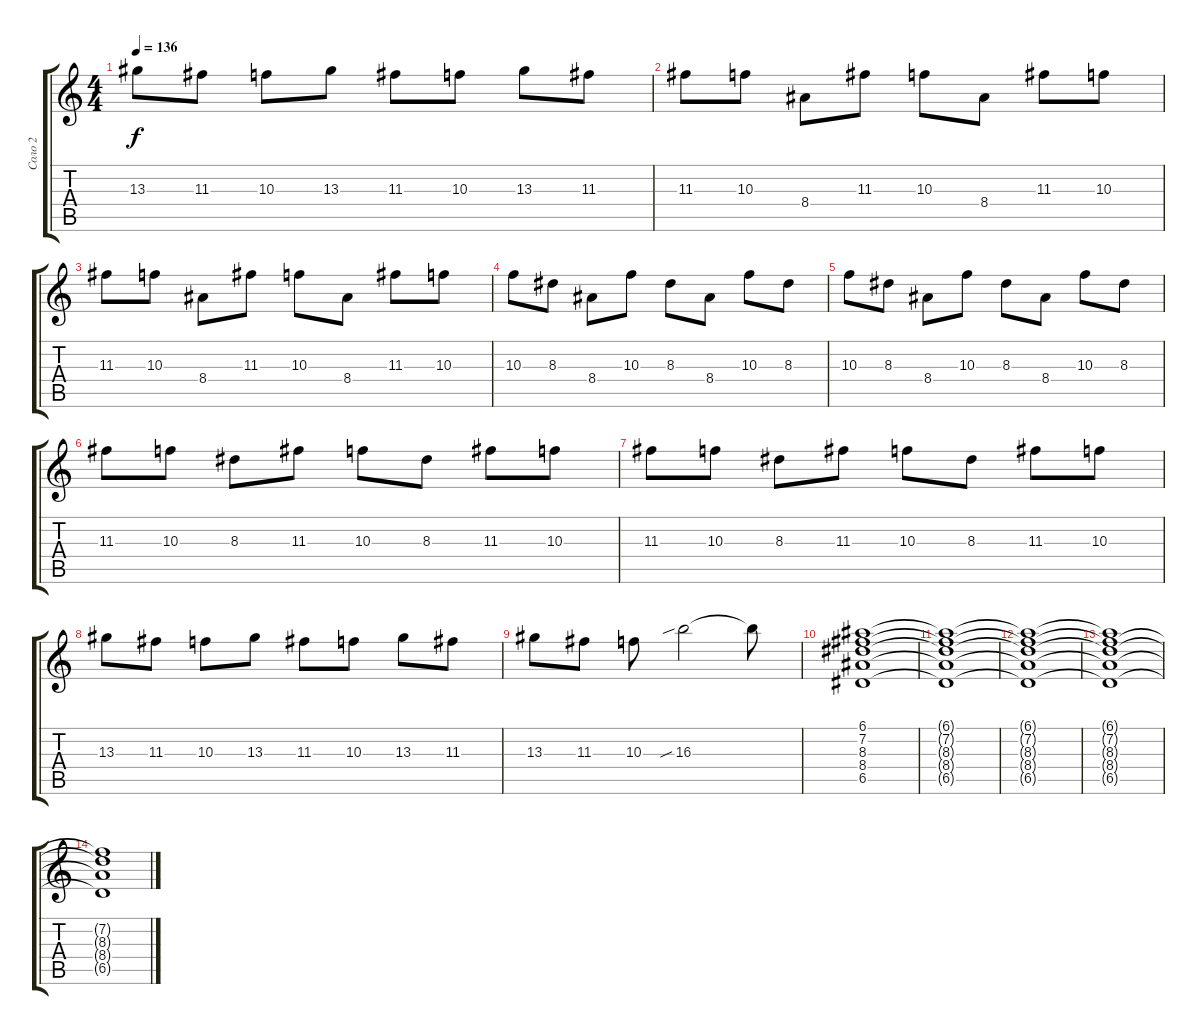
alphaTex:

\track ("Соло 2" "Соло 2") {instrument electricguitarclean}
\staff {score tabs}
\tuning (E4 B3 G3 D3 A2 E2) {hide}
\ts (4 4)
\tempo 136
\clef g2
\ks c
13.3.8{dy f} 11.3.8 10.3.8 13.3.8 11.3.8 10.3.8 13.3.8 11.3.8 |
11.3.8{instrument overdrivenguitar} 10.3.8 8.4.8 11.3.8 10.3.8 8.4.8 11.3.8 10.3.8 |
11.3.8 10.3.8 8.4.8 11.3.8 10.3.8 8.4.8 11.3.8 10.3.8 |
10.3.8 8.3.8 8.4.8 10.3.8 8.3.8 8.4.8 10.3.8 8.3.8 |
10.3.8 8.3.8 8.4.8 10.3.8 8.3.8 8.4.8 10.3.8 8.3.8 |
11.3.8 10.3.8 8.3.8 11.3.8 10.3.8 8.3.8 11.3.8 10.3.8 |
11.3.8 10.3.8 8.3.8 11.3.8 10.3.8 8.3.8 11.3.8 10.3.8 |
13.3.8 11.3.8 10.3.8 13.3.8 11.3.8 10.3.8 13.3.8 11.3.8 |
13.3.8 11.3.8 10.3.8 16.3{sib}.2 16.3{t}.8 |
(6.1 7.2 8.3 8.4 6.5).1{instrument stringensemble1} |
(6.1{t} 7.2{t} 8.3{t} 8.4{t} 6.5{t}).1 |
(6.1{t} 7.2{t} 8.3{t} 8.4{t} 6.5{t}).1 |
(6.1{t} 7.2{t} 8.3{t} 8.4{t} 6.5{t}).1 |
(7.2{t} 8.3{t} 8.4{t} 6.5{t}).1
